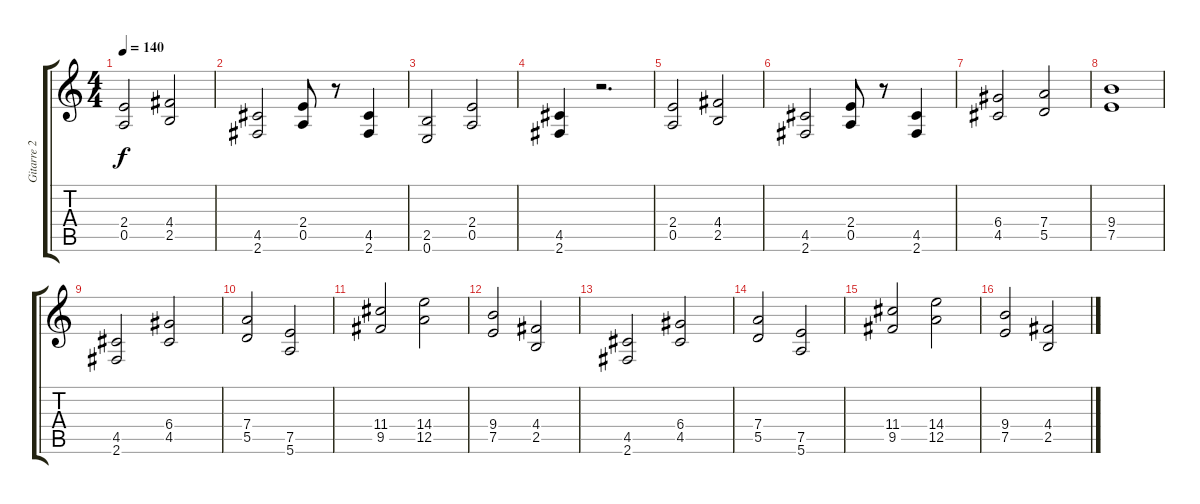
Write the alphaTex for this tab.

\track ("Gitarre 2" "Gitarre 2") {instrument distortionguitar}
\staff {score tabs}
\tuning (E4 B3 G3 D3 A2 E2) {hide}
\ts (4 4)
\tempo 140
\clef g2
\ks c
(2.4 0.5).2{dy f} (4.4 2.5).2 |
(4.5 2.6).2 (2.4 0.5).8 r.8 (4.5 2.6).4 |
(2.5 0.6).2 (2.4 0.5).2 |
(4.5 2.6).4 r.2{d} |
(2.4 0.5).2 (4.4 2.5).2 |
(4.5 2.6).2 (2.4 0.5).8 r.8 (4.5 2.6).4 |
(6.4 4.5).2 (7.4 5.5).2 |
(9.4 7.5).1 |
(4.5 2.6).2 (6.4 4.5).2 |
(7.4 5.5).2 (7.5 5.6).2 |
(11.4 9.5).2 (14.4 12.5).2 |
(9.4 7.5).2 (4.4 2.5).2 |
(4.5 2.6).2 (6.4 4.5).2 |
(7.4 5.5).2 (7.5 5.6).2 |
(11.4 9.5).2 (14.4 12.5).2 |
(9.4 7.5).2 (4.4 2.5).2
